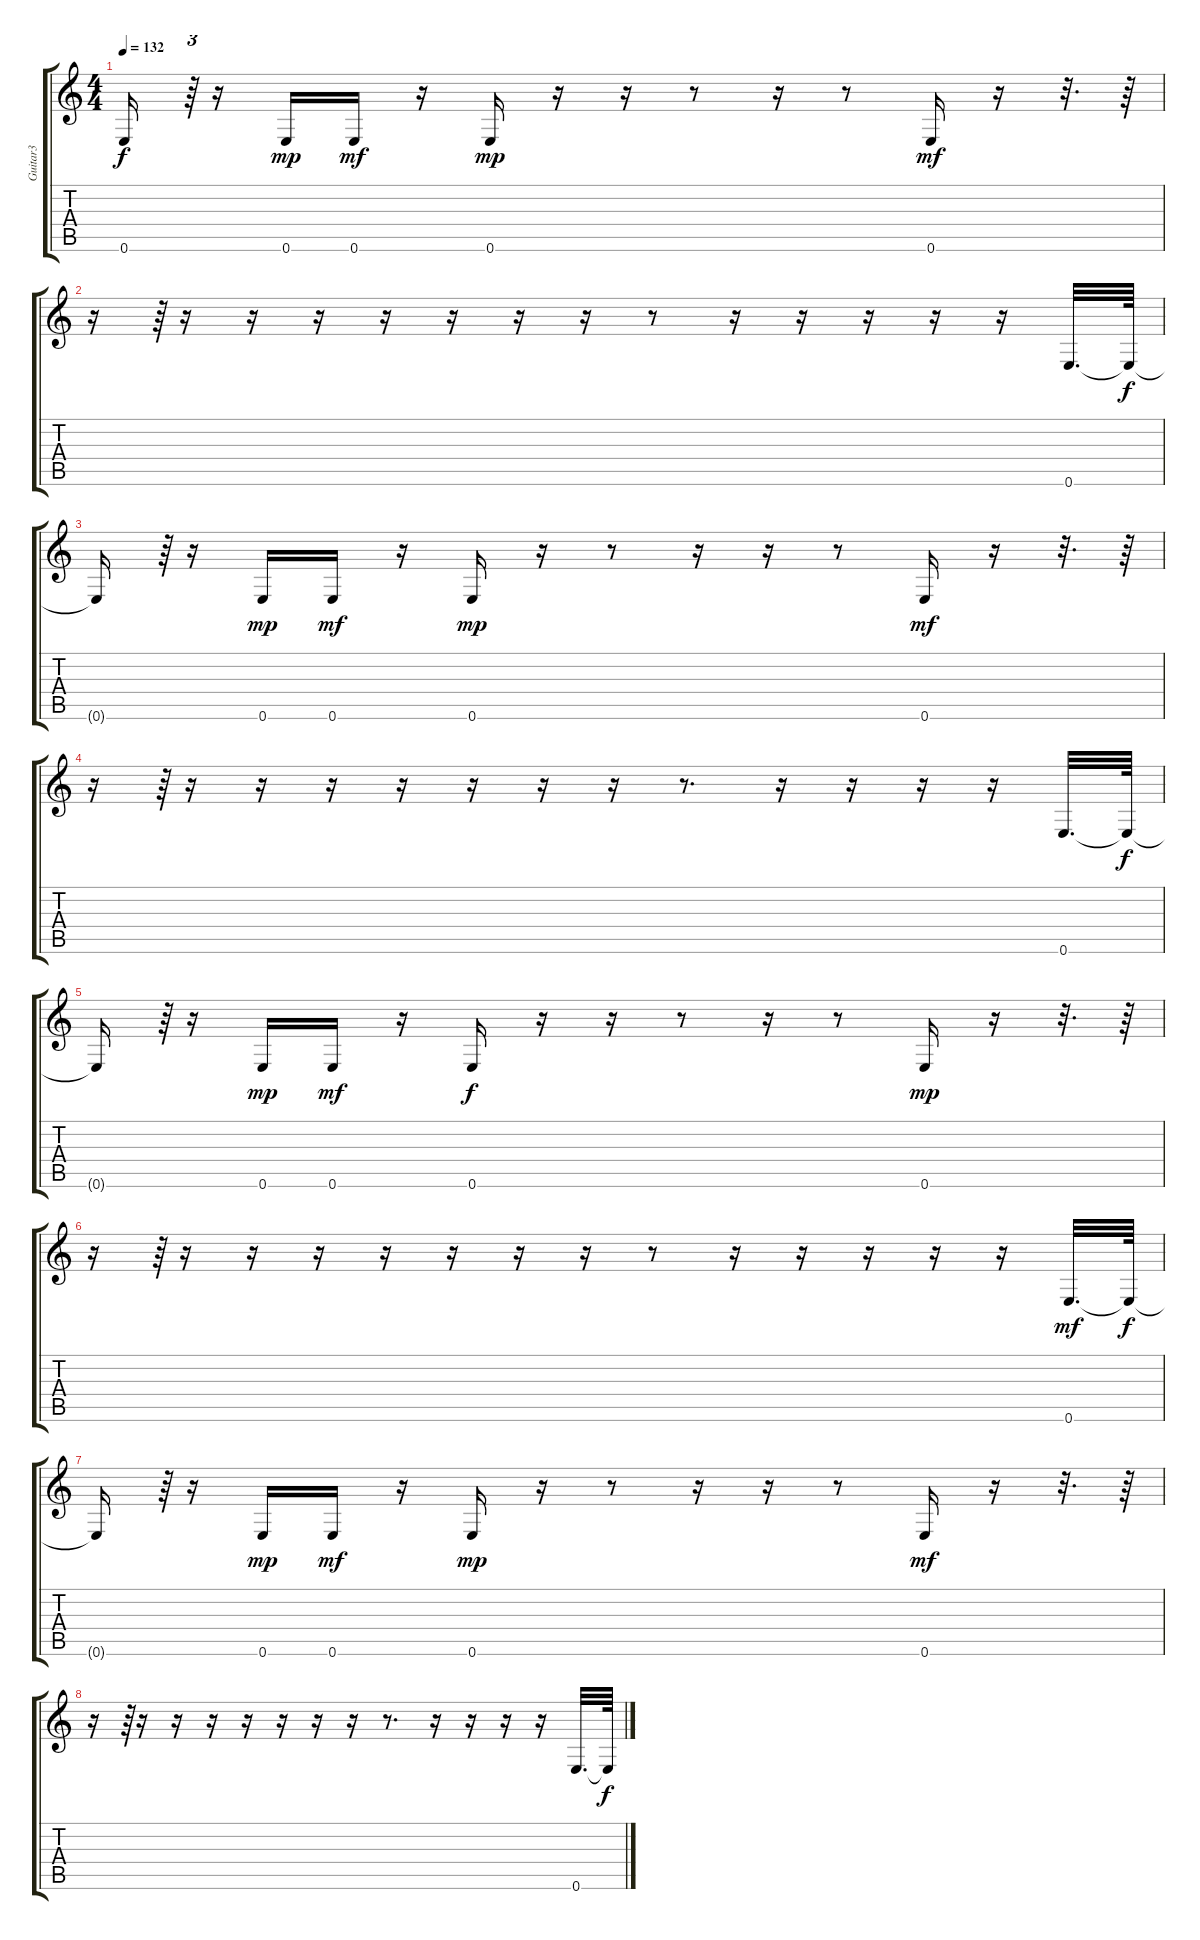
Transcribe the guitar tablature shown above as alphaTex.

\track ("Guitar3" "Guitar3") {instrument electricguitarjazz}
\staff {score tabs}
\tuning (E4 B3 G3 D3 A2 E2) {hide}
\ts (4 4)
\tempo 132
\clef g2
\ks c
0.6{t}.16{dy f} r.64{tu (3 2)} r.16 0.6.16{dy mp} 0.6.16{dy mf} r.16 0.6.16{dy mp} r.16 r.16 r.8 r.16 r.8 0.6.16{dy mf} r.16 r.32{d} r.64 |
r.16 r.64{tu (3 2)} r.16 r.16 r.16 r.16 r.16 r.16 r.16 r.8 r.16 r.16 r.16 r.16 r.16 0.6.32{d} 0.6{t}.64{dy f} |
0.6{t}.16 r.64{tu (3 2)} r.16 0.6.16{dy mp} 0.6.16{dy mf} r.16 0.6.16{dy mp} r.16 r.8 r.16 r.16 r.8 0.6.16{dy mf} r.16 r.32{d} r.64 |
r.16 r.64{tu (3 2)} r.16 r.16 r.16 r.16 r.16 r.16 r.16 r.8{d} r.16 r.16 r.16 r.16 0.6.32{d} 0.6{t}.64{dy f} |
0.6{t}.16 r.64{tu (3 2)} r.16 0.6.16{dy mp} 0.6.16{dy mf} r.16 0.6.16{dy f} r.16 r.16 r.8 r.16 r.8 0.6.16{dy mp} r.16 r.32{d} r.64 |
r.16 r.64{tu (3 2)} r.16 r.16 r.16 r.16 r.16 r.16 r.16 r.8 r.16 r.16 r.16 r.16 r.16 0.6.32{d dy mf} 0.6{t}.64{dy f} |
0.6{t}.16 r.64{tu (3 2)} r.16 0.6.16{dy mp} 0.6.16{dy mf} r.16 0.6.16{dy mp} r.16 r.8 r.16 r.16 r.8 0.6.16{dy mf} r.16 r.32{d} r.64 |
r.16 r.64{tu (3 2)} r.16 r.16 r.16 r.16 r.16 r.16 r.16 r.8{d} r.16 r.16 r.16 r.16 0.6.32{d} 0.6{t}.64{dy f}
